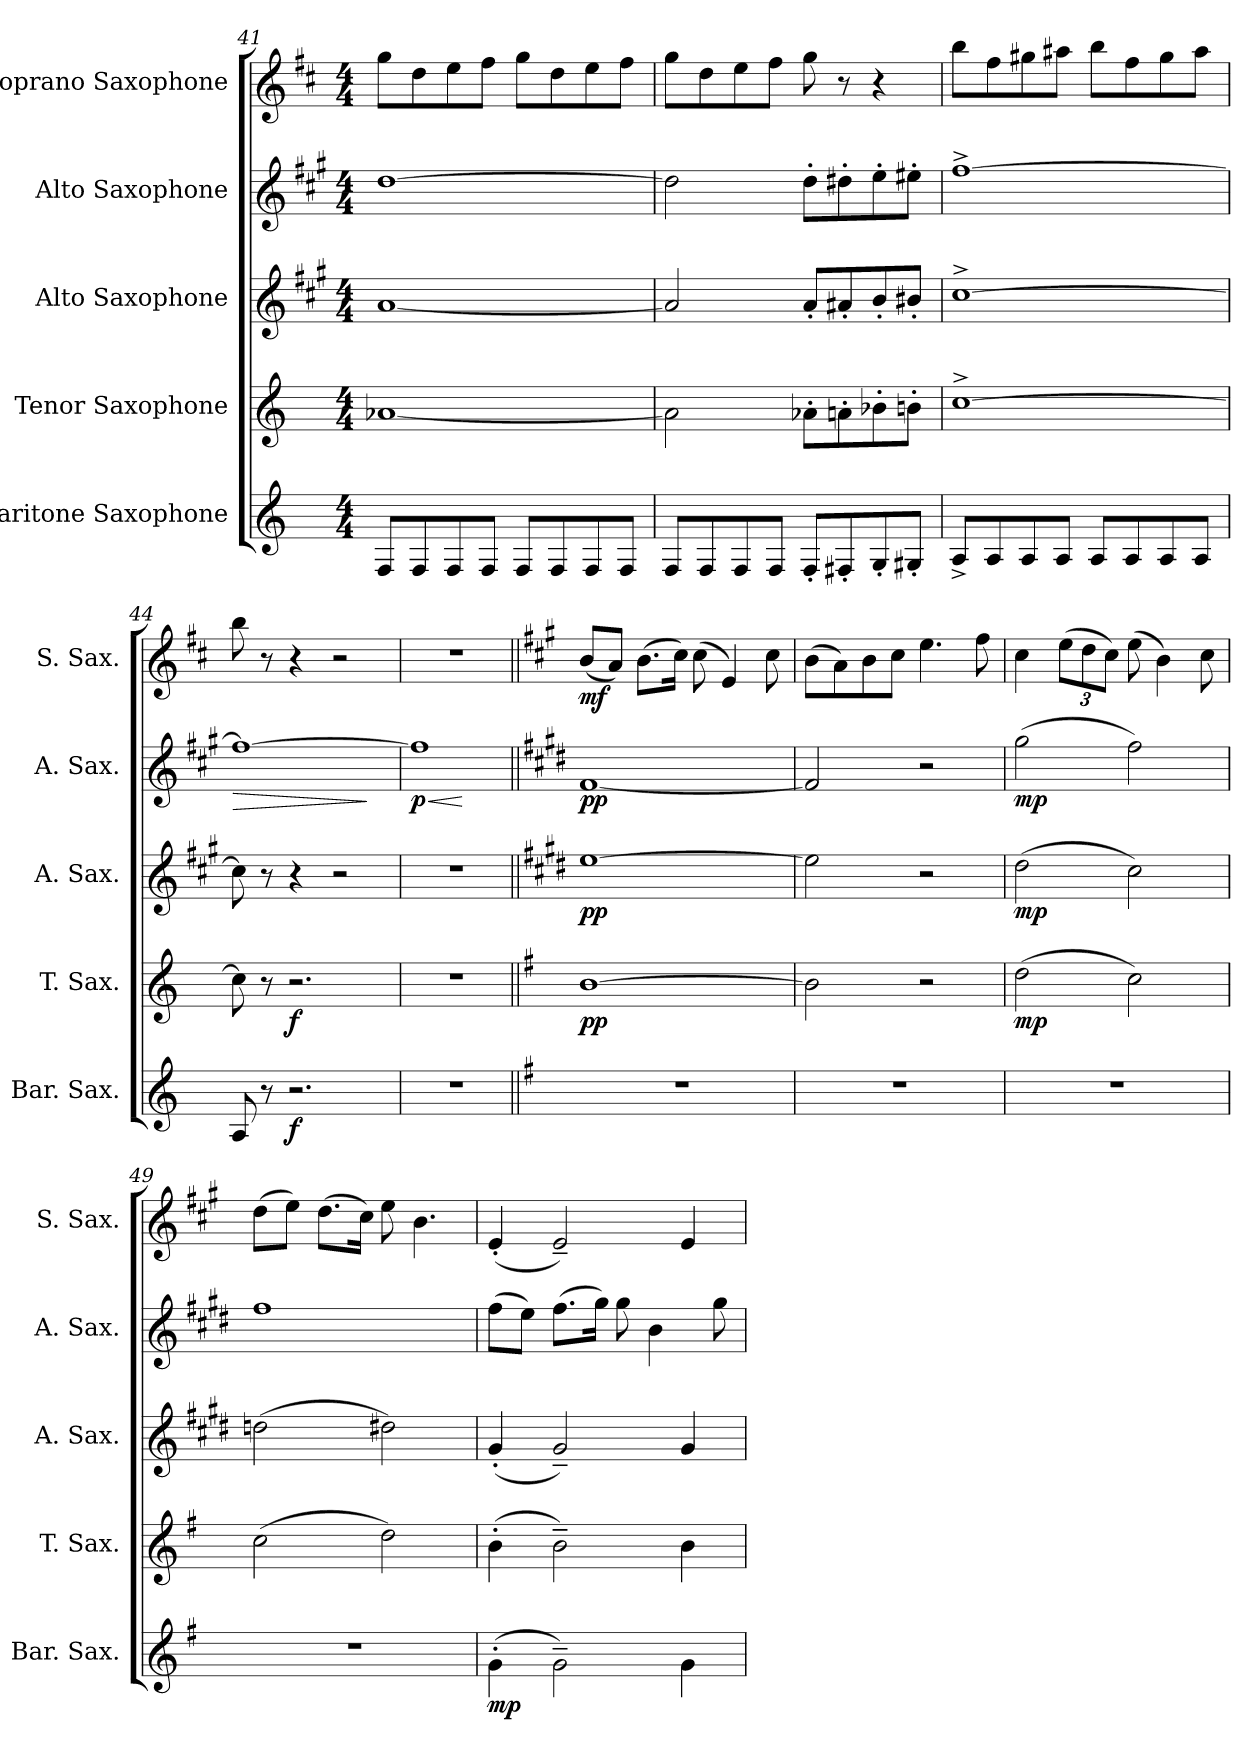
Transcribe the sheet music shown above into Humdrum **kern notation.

**kern	**dynam	**kern	**dynam	**kern	**dynam	**kern	**dynam	**kern	**dynam
*part5	*part5	*part4	*part4	*part3	*part3	*part2	*part2	*part1	*part1
*staff5	*staff5	*staff4	*staff4	*staff3	*staff3	*staff2	*staff2	*staff1	*staff1
*I"Baritone Saxophone	*	*I"Tenor Saxophone	*	*I"Alto Saxophone	*	*I"Alto Saxophone	*	*I"Soprano Saxophone	*
*I'Bar. Sax.	*	*I'T. Sax.	*	*I'A. Sax.	*	*I'A. Sax.	*	*I'S. Sax.	*
*clefG2	*	*clefG2	*	*clefG2	*	*clefG2	*	*clefG2	*
*ITrd12c21	*	*ITrd8c14	*	*ITrd5c9	*	*ITrd5c9	*	*ITrd1c2	*
*k[]	*	*k[]	*	*k[]	*	*k[]	*	*k[]	*
*M4/4	*	*M4/4	*	*M4/4	*	*M4/4	*	*M4/4	*
=41	=41	=41	=41	=41	=41	=41	=41	=41	=41
8FF/L	.	[1A-X	.	[1c	.	[1f	.	8ff\L	.
8FF/	.	.	.	.	.	.	.	8cc\	.
8FF/	.	.	.	.	.	.	.	8dd\	.
8FF/J	.	.	.	.	.	.	.	8ee\J	.
8FF/L	.	.	.	.	.	.	.	8ff\L	.
8FF/	.	.	.	.	.	.	.	8cc\	.
8FF/	.	.	.	.	.	.	.	8dd\	.
8FF/J	.	.	.	.	.	.	.	8ee\J	.
=42	=42	=42	=42	=42	=42	=42	=42	=42	=42
8FF/L	.	2A-\]	.	2c/]	.	2f\]	.	8ff\L	.
8FF/	.	.	.	.	.	.	.	8cc\	.
8FF/	.	.	.	.	.	.	.	8dd\	.
8FF/J	.	.	.	.	.	.	.	8ee\J	.
8FF'/L	.	8A-X'\L	.	8c'/L	.	8f'\L	.	8ff\	.
8FF#X'/	.	8An'\	.	8c#X'/	.	8f#X'\	.	8r	.
8GG'/	.	8B-X'\	.	8d'/	.	8g'\	.	4r	.
8GG#X'/J	.	8Bn'\J	.	8d#X'/J	.	8g#X'\J	.	.	.
=43	=43	=43	=43	=43	=43	=43	=43	=43	=43
8AA^/L	.	[1c^	.	[1e^	.	[1a^	.	8aa\L	.
8AA/	.	.	.	.	.	.	.	8ee\	.
8AA/	.	.	.	.	.	.	.	8ff#X\	.
8AA/J	.	.	.	.	.	.	.	8gg#X\J	.
8AA/L	.	.	.	.	.	.	.	8aa\L	.
8AA/	.	.	.	.	.	.	.	8ee\	.
8AA/	.	.	.	.	.	.	.	8ff#\	.
8AA/J	.	.	.	.	.	.	.	8gg#\J	.
!!LO:LB:g=z
=44	=44	=44	=44	=44	=44	=44	=44	=44	=44
!	!	!	!	!	!	!	!LO:HP:b	!	!
8AA/	.	8c\]	.	8e\]	.	1a_	>	8aa\	.
8r	.	8r	.	8r	.	.	.	8r	.
!	!LO:DY:b	!	!LO:DY:b	!	!	!	!	!	!
2.r	f	2.r	f	4r	.	.	.	4r	.
.	.	.	.	2r	.	.	.	2r	.
.	.	.	.	.	.	.	]	.	.
=45	=45	=45	=45	=45	=45	=45	=45	=45	=45
!	!	!	!	!	!	!	!LO:HP:b	!	!
!	!	!	!	!	!	!	!LO:DY:n=1:b	!	!
1r	.	1r	.	1r	.	1a]	< p	1r	.
.	.	.	.	.	.	.	[	.	.
=46||	=46||	=46||	=46||	=46||	=46||	=46||	=46||	=46||	=46||
!!LO:REH:place=s1:a:B:fs=14:t=E
*k[f#]	*	*k[f#]	*	*k[f#]	*	*k[f#]	*	*k[f#]	*
*	*	*	*	*	*	*	*	*MM50	*
!	!	!	!LO:DY:b	!	!LO:DY:b	!	!LO:DY:b	!	!LO:DY:b
1r	.	[1B	pp	[1g	pp	[1A	pp	(<8a/L	mf
.	.	.	.	.	.	.	.	8g/J)	.
.	.	.	.	.	.	.	.	(>8.a\L	.
.	.	.	.	.	.	.	.	16b\Jk)	.
.	.	.	.	.	.	.	.	(>8b\	.
.	.	.	.	.	.	.	.	4d/)	.
.	.	.	.	.	.	.	.	8b\	.
=47	=47	=47	=47	=47	=47	=47	=47	=47	=47
1r	.	2B\]	.	2g\]	.	2A/]	.	(>8a\L	.
.	.	.	.	.	.	.	.	8g\)	.
.	.	.	.	.	.	.	.	8a\	.
.	.	.	.	.	.	.	.	8b\J	.
.	.	2r	.	2r	.	2r	.	4.dd\	.
.	.	.	.	.	.	.	.	8ee\	.
=48	=48	=48	=48	=48	=48	=48	=48	=48	=48
!	!	!	!LO:DY:b	!	!LO:DY:b	!	!LO:DY:b	!	!
1r	.	(>2d\	mp	(>2f#\	mp	(>2b\	mp	4b\	.
*	*	*	*	*	*	*	*	*Xbrackettup	*
.	.	.	.	.	.	.	.	(>12dd\L	.
.	.	.	.	.	.	.	.	12cc\	.
.	.	.	.	.	.	.	.	12b\J)	.
.	.	2c\)	.	2e\)	.	2a\)	.	(>8dd\	.
.	.	.	.	.	.	.	.	4a\)	.
.	.	.	.	.	.	.	.	8b\	.
=49	=49	=49	=49	=49	=49	=49	=49	=49	=49
1r	.	(>2c\	.	(>2fn\	.	1a	.	(>8cc\L	.
.	.	.	.	.	.	.	.	8dd\J)	.
.	.	.	.	.	.	.	.	(>8.cc\L	.
.	.	.	.	.	.	.	.	16b\Jk)	.
.	.	2d\)	.	2f#X\)	.	.	.	8dd\	.
.	.	.	.	.	.	.	.	4.a\	.
!!LO:PB:g=z
=50	=50	=50	=50	=50	=50	=50	=50	=50	=50
!	!LO:DY:b	!	!	!	!	!	!	!	!
(>4G'\	mp	(>4B'\	.	(<4B'/	.	(>8a\L	.	(<4d'/	.
.	.	.	.	.	.	8g\J)	.	.	.
2G~\)	.	2B~\)	.	2B~/)	.	(>8.a\L	.	2d~/)	.
.	.	.	.	.	.	16b\Jk)	.	.	.
.	.	.	.	.	.	8b\	.	.	.
.	.	.	.	.	.	4d\	.	.	.
4G\	.	4B\	.	4B/	.	.	.	4d/	.
.	.	.	.	.	.	8b\	.	.	.
=	=	=	=	=	=	=	=	=	=
*-	*-	*-	*-	*-	*-	*-	*-	*-	*-
